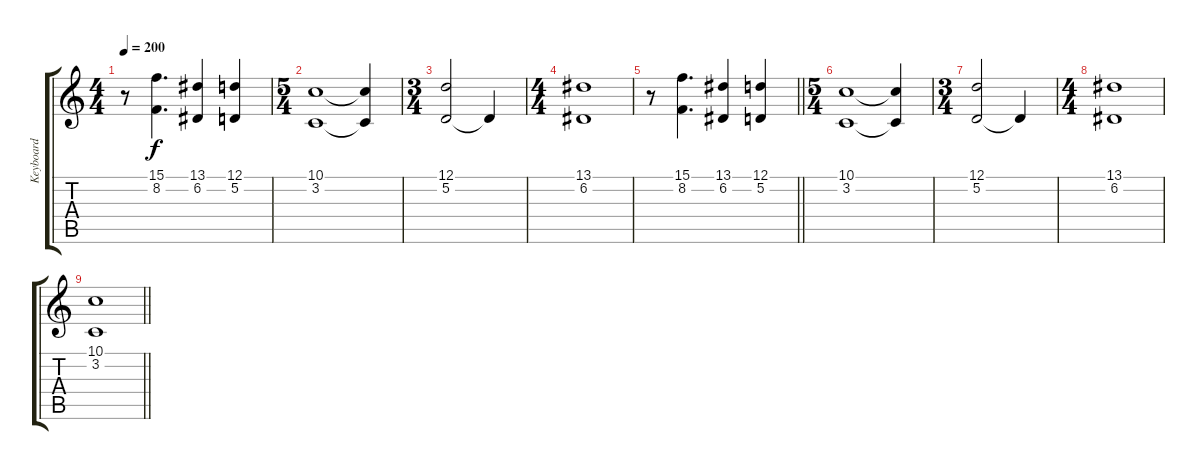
\track ("Keyboard" "Keyboard") {instrument stringensemble1}
\staff {score tabs}
\tuning (D4 A3 F3 C3 G2 D2) {hide}
\ts (4 4)
\tempo 200
\clef g2
\ks c
r.8{dy f} (15.1 8.2).4{d} (13.1 6.2).4 (12.1 5.2).4 |
\ts (5 4)
(10.1 3.2).1 (10.1{t} 3.2{t}).4 |
\ts (3 4)
(12.1 5.2).2 5.2{t}.4 |
\ts (4 4)
(13.1 6.2).1 |
\barLineRight lightlight
r.8 (15.1 8.2).4{d} (13.1 6.2).4 (12.1 5.2).4 |
\ts (5 4)
(10.1 3.2).1 (10.1{t} 3.2{t}).4 |
\ts (3 4)
(12.1 5.2).2 5.2{t}.4 |
\ts (4 4)
(13.1 6.2).1 |
\barLineRight lightlight
(10.1 3.2).1
